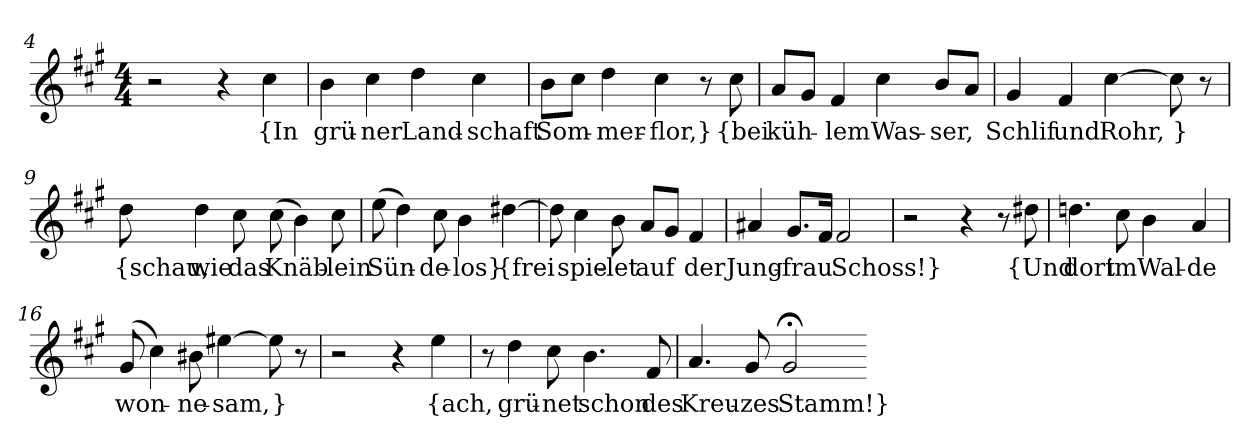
**kern	**text
*part1	*part1
*staff1	*staff1
*clefG2	*
*k[f#c#g#]	*
*M4/4	*
=4	=4
2r	.
4r	.
4cc#	{In
=5	=5
4b	grü-
4cc#	-ner
4dd	Land-
4cc#	-schaft
=6	=6
8b\L	Som-
8cc#\J	.
4dd	-mer-
4cc#	-flor,}
8r	.
8cc#	{bei
=7	=7
8a/L	küh-
8g#/J	.
4f#	-lem
4cc#	Was-
8b/L	-ser,
8a/J	.
=8	=8
4g#	Schlif
4f#	und
[4cc#	Rohr,
8cc#]	}
8r	.
=9	=9
8dd	{schau,
4dd	wie
8cc#	das
(8cc#	Knäb-
4b)	.
8cc#	-lein
=10	=10
(8ee	Sün-
4dd)	.
8cc#	-de-
4b	-los}
[4dd#X	{frei
=11	=11
8dd#]	.
4cc#	spie-
8b	-let
8a/L	auf
8g#/J	.
4f#	der
=12	=12
4a#X	Jung-
8.g#/L	-frau
16f#/Jk	.
2f#	Schoss!}
=14	=14
2r	.
4r	.
8r	.
8dd#X	{Und
=15	=15
4.ddn	dort
8cc#	im
4b	Wal-
4a	-de
=16	=16
(8g#	won-
4cc#)	.
8b#X	-ne-
[4ee#X	-sam,
8ee#]	}
8r	.
=18	=18
2r	.
4r	.
4ee	{ach,
=19	=19
8r	.
4dd	grü-
8cc#	-net
4.b	schon
8f#	des
=20	=20
4.a	Kreu-
8g#	-zes
2g#;<	Stamm!}
=-	=-
*-	*-
